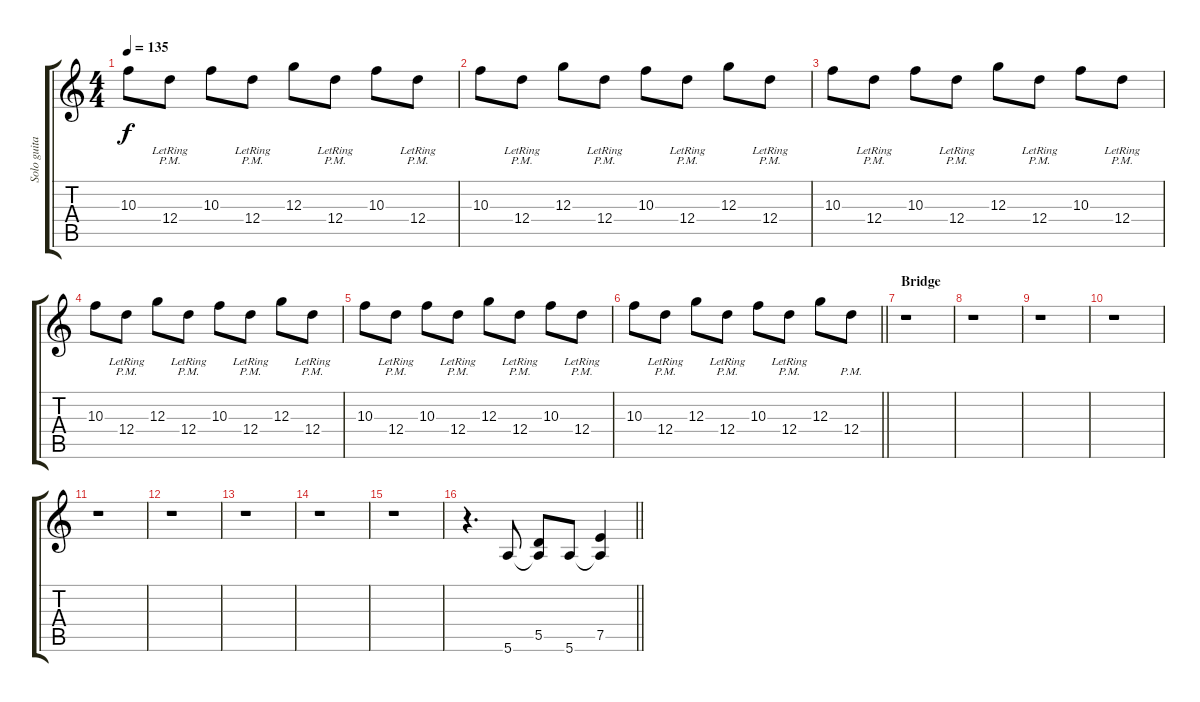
\track ("Solo guitar" "Solo guita") {instrument distortionguitar}
\staff {score tabs}
\tuning (E4 B3 G3 D3 A2 E2) {hide}
\ts (4 4)
\tempo 135
\clef g2
\ks c
10.3.8{dy f} 12.4{pm lr}.8 10.3.8 12.4{pm lr}.8 12.3.8 12.4{pm lr}.8 10.3.8 12.4{pm lr}.8 |
10.3.8 12.4{pm lr}.8 12.3.8 12.4{pm lr}.8 10.3.8 12.4{pm lr}.8 12.3.8 12.4{pm lr}.8 |
10.3.8 12.4{pm lr}.8 10.3.8 12.4{pm lr}.8 12.3.8 12.4{pm lr}.8 10.3.8 12.4{pm lr}.8 |
10.3.8 12.4{pm lr}.8 12.3.8 12.4{pm lr}.8 10.3.8 12.4{pm lr}.8 12.3.8 12.4{pm lr}.8 |
10.3.8 12.4{pm lr}.8 10.3.8 12.4{pm lr}.8 12.3.8 12.4{pm lr}.8 10.3.8 12.4{pm lr}.8 |
\barLineRight lightlight
10.3.8 12.4{pm lr}.8 12.3.8 12.4{pm lr}.8 10.3.8 12.4{pm lr}.8 12.3.8 12.4{pm}.8 |
\section ("" "Bridge")
r.1 |
r.1 |
r.1 |
r.1 |
r.1 |
r.1 |
r.1 |
r.1 |
r.1 |
\barLineRight lightlight
r.4{d volume 12} 5.6.8 (5.5 5.6{t}).8 5.6.8 (7.5 5.6{t}).4
